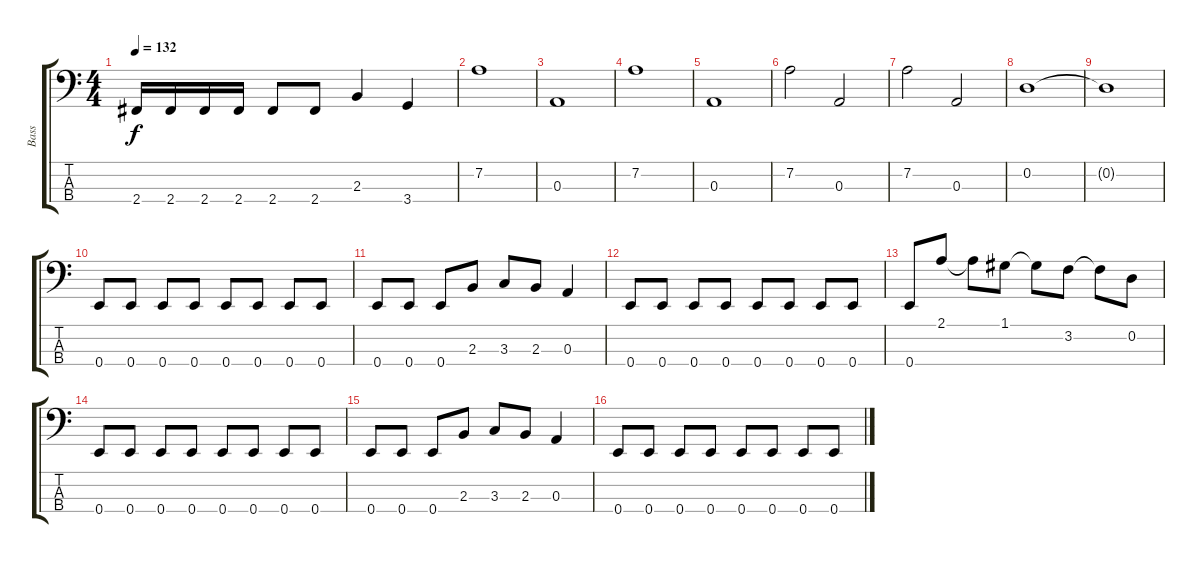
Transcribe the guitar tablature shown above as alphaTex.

\track ("Bass" "Bass") {instrument electricbasspick}
\staff {score tabs}
\tuning (G2 D2 A1 E1) {hide}
\ts (4 4)
\tempo 132
\clef f4
\ks c
2.4.16{dy f} 2.4.16 2.4.16 2.4.16 2.4.8 2.4.8 2.3.4 3.4.4 |
7.2.1 |
0.3.1 |
7.2.1 |
0.3.1 |
7.2.2 0.3.2 |
7.2.2 0.3.2 |
0.2.1 |
0.2{t}.1 |
0.4.8 0.4.8 0.4.8 0.4.8 0.4.8 0.4.8 0.4.8 0.4.8 |
0.4.8 0.4.8 0.4.8 2.3.8 3.3.8 2.3.8 0.3.4 |
0.4.8 0.4.8 0.4.8 0.4.8 0.4.8 0.4.8 0.4.8 0.4.8 |
0.4.8 2.1.8 2.1{t}.8 1.1.8 1.1{t}.8 3.2.8 3.2{t}.8 0.2.8 |
0.4.8 0.4.8 0.4.8 0.4.8 0.4.8 0.4.8 0.4.8 0.4.8 |
0.4.8 0.4.8 0.4.8 2.3.8 3.3.8 2.3.8 0.3.4 |
0.4.8 0.4.8 0.4.8 0.4.8 0.4.8 0.4.8 0.4.8 0.4.8
